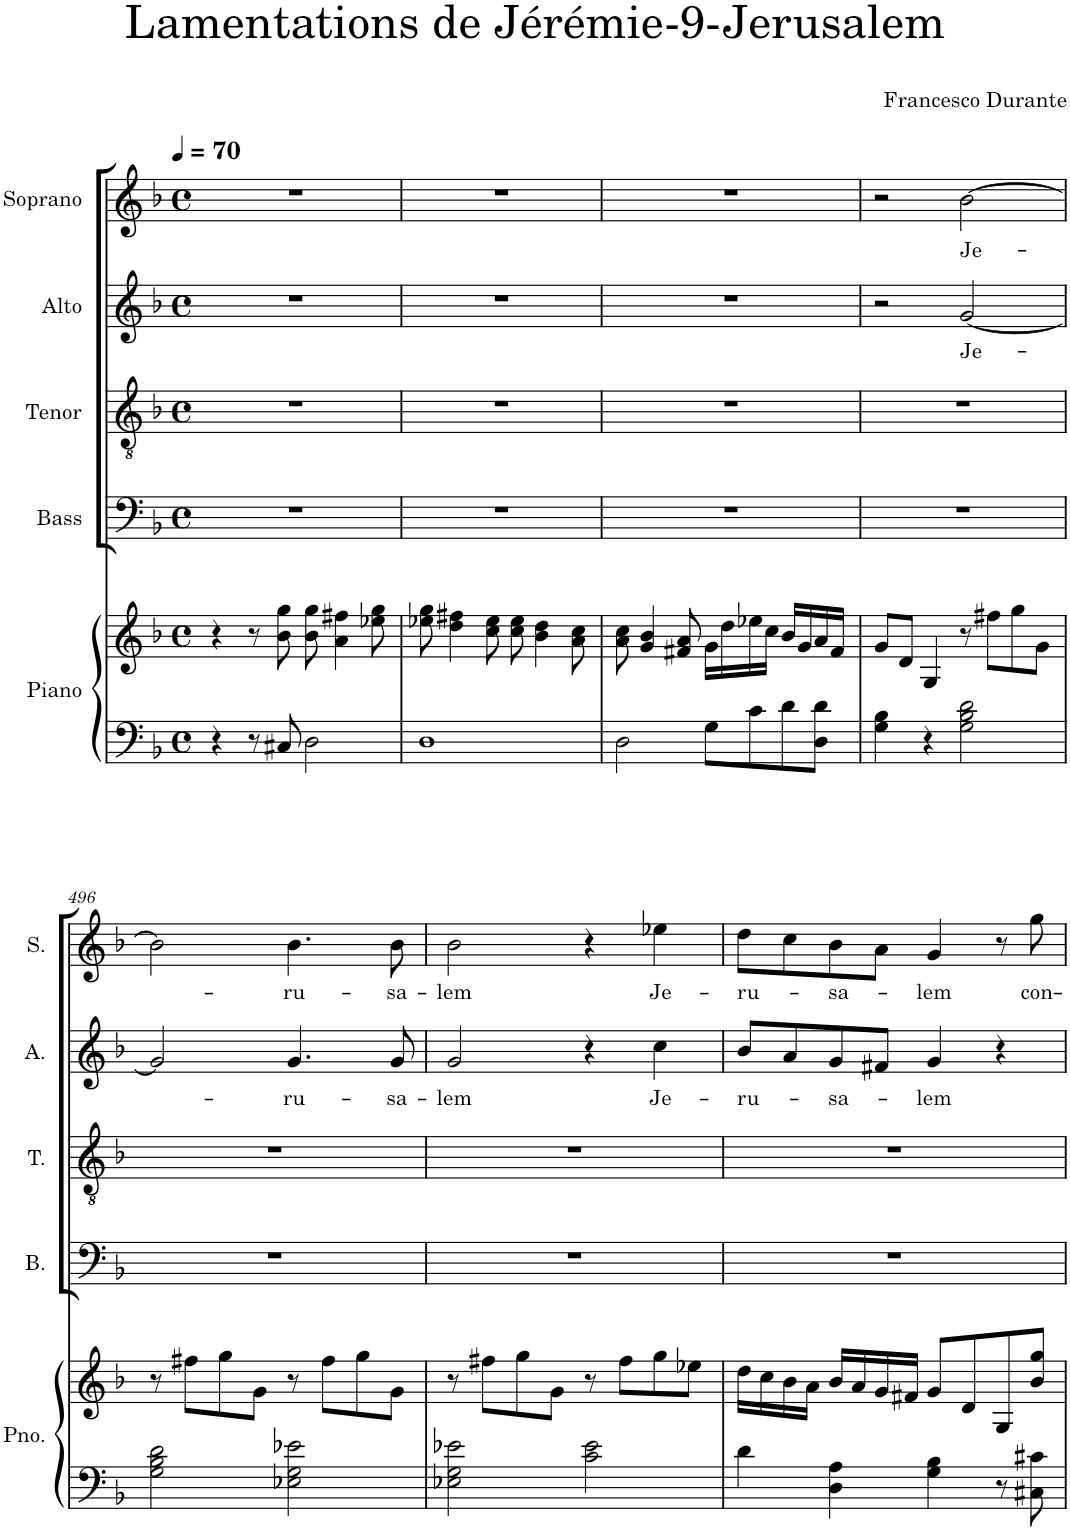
**kern	**kern	**kern	**kern	**kern	**text	**kern	**text
*part5	*part5	*part4	*part3	*part2	*part2	*part1	*part1
*staff6	*staff5	*staff4	*staff3	*staff2	*staff2	*staff1	*staff1
*I"Piano	*	*I"Bass	*I"Tenor	*I"Alto	*	*I"Soprano	*
*I'Pno.	*	*I'B.	*I'T.	*I'A.	*	*I'S.	*
*clefF4	*clefG2	*clefF4	*clefGv2	*clefG2	*	*clefG2	*
*	*	*	*	*Trd1c2	*	*	*
*k[b-]	*k[b-]	*k[b-]	*k[b-]	*k[b-]	*	*k[b-]	*
*M4/4	*M4/4	*M4/4	*M4/4	*M4/4	*	*M4/4	*
*met(c)	*met(c)	*met(c)	*met(c)	*met(c)	*	*met(c)	*
*MM70	*MM70	*MM70	*MM70	*MM70	*	*MM70	*
=492	=492	=492	=492	=492	=492	=492	=492
4r	4r	1r	1r	1r	.	1r	.
8r	8r	.	.	.	.	.	.
8C#X/	8b-\ 8gg\	.	.	.	.	.	.
2D\	8b-\ 8gg\	.	.	.	.	.	.
.	4a\ 4ff#X\	.	.	.	.	.	.
.	8ee-X\ 8gg\	.	.	.	.	.	.
=493	=493	=493	=493	=493	=493	=493	=493
1D	8ee-X\ 8gg\	1r	1r	1r	.	1r	.
.	4dd\ 4ff#X\	.	.	.	.	.	.
.	8cc\ 8ee-\	.	.	.	.	.	.
.	8cc\ 8ee-\	.	.	.	.	.	.
.	4b-\ 4dd\	.	.	.	.	.	.
.	8a\ 8cc\	.	.	.	.	.	.
=494	=494	=494	=494	=494	=494	=494	=494
2D\	8a\ 8cc\	1r	1r	1r	.	1r	.
.	4g/ 4b-/	.	.	.	.	.	.
.	8f#X/ 8a/	.	.	.	.	.	.
8G\L	16g\LL	.	.	.	.	.	.
.	16dd\	.	.	.	.	.	.
8c\	16ee-X\	.	.	.	.	.	.
.	16cc\JJ	.	.	.	.	.	.
8d\	16b-/LL	.	.	.	.	.	.
.	16g/	.	.	.	.	.	.
8D\ 8d\J	16a/	.	.	.	.	.	.
.	16f#/JJ	.	.	.	.	.	.
=495	=495	=495	=495	=495	=495	=495	=495
4G\ 4B-\	8g/L	1r	1r	2r	.	2r	.
.	8d/J	.	.	.	.	.	.
4r	4G/	.	.	.	.	.	.
!	!	!	!	!	!LO:LY:b	!	!LO:LY:b
2G\ 2B-\ 2d\	8r	.	.	[2g/	Je-	[2b-\	Je-
.	8ff#X\L	.	.	.	.	.	.
.	8gg\	.	.	.	.	.	.
.	8g\J	.	.	.	.	.	.
!!LO:LB:g=z
=496	=496	=496	=496	=496	=496	=496	=496
2G\ 2B-\ 2d\	8r	1r	1r	2g/]	.	2b-\]	.
.	8ff#X\L	.	.	.	.	.	.
.	8gg\	.	.	.	.	.	.
.	8g\J	.	.	.	.	.	.
!	!	!	!	!	!LO:LY:b	!	!LO:LY:b
2E-X\ 2G\ 2e-X\	8r	.	.	4.g/	-ru-	4.b-\	-ru-
.	8ff#\L	.	.	.	.	.	.
.	8gg\	.	.	.	.	.	.
!	!	!	!	!	!LO:LY:b	!	!LO:LY:b
.	8g\J	.	.	8g/	-sa-	8b-\	-sa-
=497	=497	=497	=497	=497	=497	=497	=497
!	!	!	!	!	!LO:LY:b	!	!LO:LY:b
2E-X\ 2G\ 2e-X\	8r	1r	1r	2g/	-lem	2b-\	-lem
.	8ff#X\L	.	.	.	.	.	.
.	8gg\	.	.	.	.	.	.
.	8g\J	.	.	.	.	.	.
2c\ 2e-\	8r	.	.	4r	.	4r	.
.	8ff#\L	.	.	.	.	.	.
!	!	!	!	!	!LO:LY:b	!	!LO:LY:b
.	8gg\	.	.	4cc\	Je-	4ee-X\	Je-
.	8ee-X\J	.	.	.	.	.	.
=498	=498	=498	=498	=498	=498	=498	=498
!	!	!	!	!	!LO:LY:b	!	!LO:LY:b
4d\	16dd\LL	1r	1r	8b-/L	-ru-	8dd\L	-ru-
.	16cc\	.	.	.	.	.	.
.	16b-\	.	.	8a/	.	8cc\	.
.	16a\JJ	.	.	.	.	.	.
!	!	!	!	!	!LO:LY:b	!	!LO:LY:b
4D\ 4A\	16b-/LL	.	.	8g/	-sa-	8b-\	-sa-
.	16a/	.	.	.	.	.	.
.	16g/	.	.	8f#X/J	.	8a\J	.
.	16f#X/JJ	.	.	.	.	.	.
!	!	!	!	!	!LO:LY:b	!	!LO:LY:b
4G\ 4B-\	8g/L	.	.	4g/	-lem	4g/	-lem
.	8d/	.	.	.	.	.	.
8r	8G/	.	.	4r	.	8r	.
!	!	!	!	!	!	!	!LO:LY:b
8C#X\ 8c#X\	8b-/ 8gg/J	.	.	.	.	8gg\	con-
=	=	=	=	=	=	=	=
*-	*-	*-	*-	*-	*-	*-	*-
